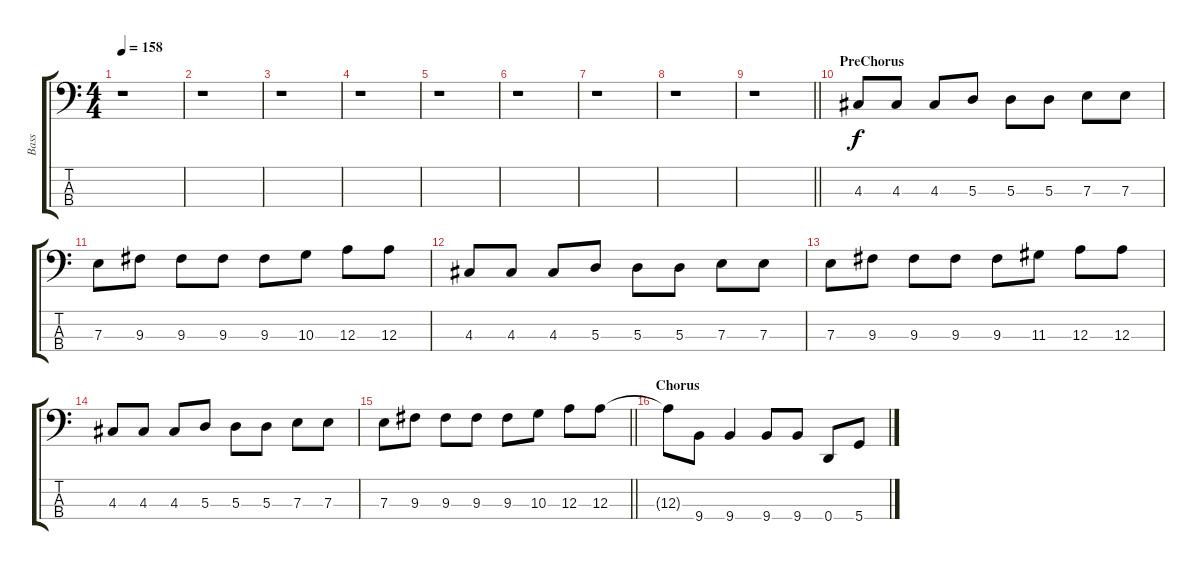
\track ("Bass" "Bass") {instrument electricbassfinger}
\staff {score tabs}
\tuning (G2 D2 A1 D1) {hide}
\ts (4 4)
\tempo 158
\clef f4
\ks c
r.1{dy f} |
r.1 |
r.1 |
r.1 |
r.1 |
r.1 |
r.1 |
r.1 |
\barLineRight lightlight
r.1 |
\section ("" "PreChorus")
4.3.8 4.3.8 4.3.8 5.3.8 5.3.8 5.3.8 7.3.8 7.3.8 |
7.3.8 9.3.8 9.3.8 9.3.8 9.3.8 10.3.8 12.3.8 12.3.8 |
4.3.8 4.3.8 4.3.8 5.3.8 5.3.8 5.3.8 7.3.8 7.3.8 |
7.3.8 9.3.8 9.3.8 9.3.8 9.3.8 11.3.8 12.3.8 12.3.8 |
4.3.8 4.3.8 4.3.8 5.3.8 5.3.8 5.3.8 7.3.8 7.3.8 |
\barLineRight lightlight
7.3.8 9.3.8 9.3.8 9.3.8 9.3.8 10.3.8 12.3.8 12.3.8 |
\section ("" "Chorus")
12.3{t}.8 9.4.8 9.4.4 9.4.8 9.4.8 0.4.8 5.4.8
